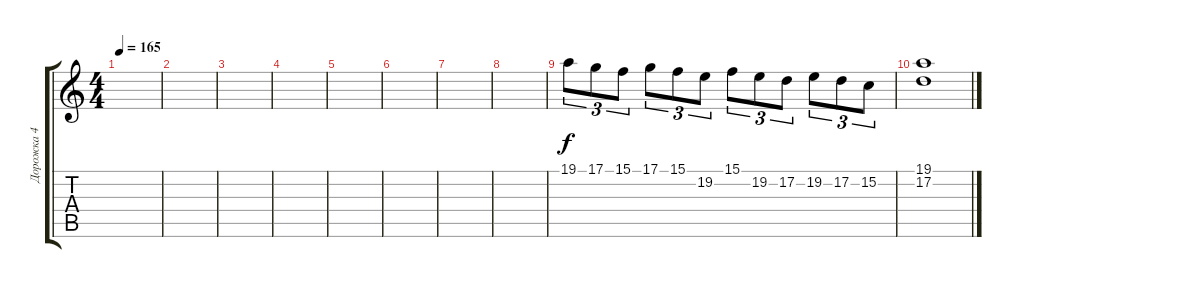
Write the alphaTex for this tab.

\track ("Дорожка 4" "Дорожка 4") {instrument stringensemble1}
\staff {score tabs}
\tuning (D4 A3 F3 C3 G2 D2) {hide}
\ts (4 4)
\tempo 165
\clef g2
\ks c
|
|
|
|
|
|
|
|
19.1.8{tu (3 2)} 17.1.8{tu (3 2)} 15.1.8{tu (3 2)} 17.1.8{tu (3 2)} 15.1.8{tu (3 2)} 19.2.8{tu (3 2)} 15.1.8{tu (3 2)} 19.2.8{tu (3 2)} 17.2.8{tu (3 2)} 19.2.8{tu (3 2)} 17.2.8{tu (3 2)} 15.2.8{tu (3 2)} |
(19.1 17.2).1
